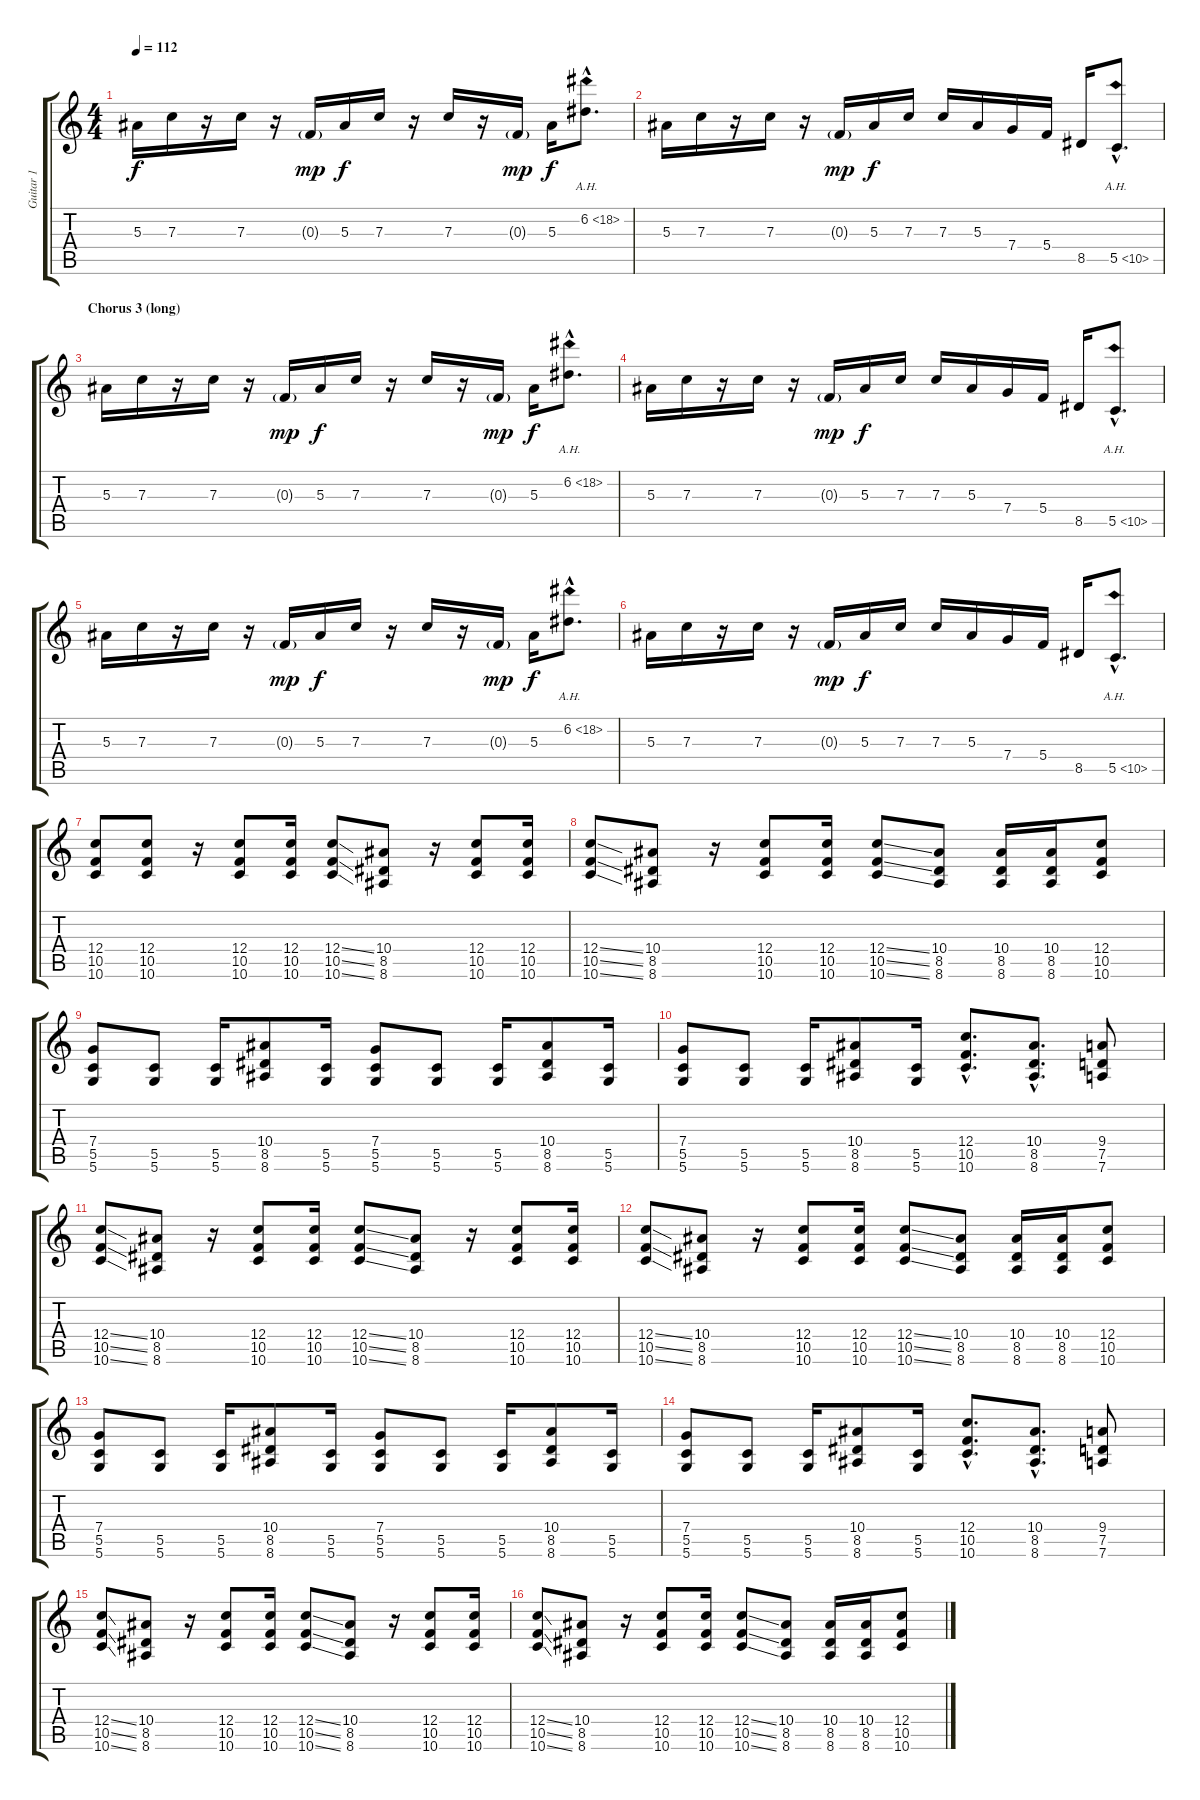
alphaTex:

\track ("Guitar 1" "Guitar 1") {instrument distortionguitar}
\staff {score tabs}
\tuning (D4 A3 F3 C3 G2 D2) {hide}
\ts (4 4)
\tempo 112
\clef g2
\ks c
5.3.16{dy f} 7.3.16 r.16 7.3.16 r.16 0.3{g}.16{dy mp} 5.3.16{dy f} 7.3.16 r.16 7.3.16 r.16 0.3{g}.16{dy mp} 5.3.16{dy f} 6.2{ah 12 hac}.8{d} |
5.3.16 7.3.16 r.16 7.3.16 r.16 0.3{g}.16{dy mp} 5.3.16{dy f} 7.3.16 7.3.16 5.3.16 7.4.16 5.4.16 8.5.16 5.5{ah 5 hac}.8{d} |
\section ("" "Chorus 3 (long)")
5.3.16 7.3.16 r.16 7.3.16 r.16 0.3{g}.16{dy mp} 5.3.16{dy f} 7.3.16 r.16 7.3.16 r.16 0.3{g}.16{dy mp} 5.3.16{dy f} 6.2{ah 12 hac}.8{d} |
5.3.16 7.3.16 r.16 7.3.16 r.16 0.3{g}.16{dy mp} 5.3.16{dy f} 7.3.16 7.3.16 5.3.16 7.4.16 5.4.16 8.5.16 5.5{ah 5 hac}.8{d} |
5.3.16 7.3.16 r.16 7.3.16 r.16 0.3{g}.16{dy mp} 5.3.16{dy f} 7.3.16 r.16 7.3.16 r.16 0.3{g}.16{dy mp} 5.3.16{dy f} 6.2{ah 12 hac}.8{d} |
5.3.16 7.3.16 r.16 7.3.16 r.16 0.3{g}.16{dy mp} 5.3.16{dy f} 7.3.16 7.3.16 5.3.16 7.4.16 5.4.16 8.5.16 5.5{ah 5 hac}.8{d} |
(12.4 10.5 10.6).8 (12.4 10.5 10.6).8 r.16 (12.4 10.5 10.6).8 (12.4 10.5 10.6).16 (12.4{ss} 10.5{ss} 10.6{ss}).8 (10.4 8.5 8.6).8 r.16 (12.4 10.5 10.6).8 (12.4 10.5 10.6).16 |
(12.4{ss} 10.5{ss} 10.6{ss}).8 (10.4 8.5 8.6).8 r.16 (12.4 10.5 10.6).8 (12.4 10.5 10.6).16 (12.4{ss} 10.5{ss} 10.6{ss}).8 (10.4 8.5 8.6).8 (10.4 8.5 8.6).16 (10.4 8.5 8.6).16 (12.4 10.5 10.6).8 |
(7.4 5.5 5.6).8 (5.5 5.6).8 (5.5 5.6).16 (10.4 8.5 8.6).8 (5.5 5.6).16 (7.4 5.5 5.6).8 (5.5 5.6).8 (5.5 5.6).16 (10.4 8.5 8.6).8 (5.5 5.6).16 |
(7.4 5.5 5.6).8 (5.5 5.6).8 (5.5 5.6).16 (10.4 8.5 8.6).8 (5.5 5.6).16 (12.4{hac} 10.5{hac} 10.6{hac}).8{d} (10.4{hac} 8.5{hac} 8.6{hac}).8{d} (9.4 7.5 7.6).8 |
(12.4{ss} 10.5{ss} 10.6{ss}).8 (10.4 8.5 8.6).8 r.16 (12.4 10.5 10.6).8 (12.4 10.5 10.6).16 (12.4{ss} 10.5{ss} 10.6{ss}).8 (10.4 8.5 8.6).8 r.16 (12.4 10.5 10.6).8 (12.4 10.5 10.6).16 |
(12.4{ss} 10.5{ss} 10.6{ss}).8 (10.4 8.5 8.6).8 r.16 (12.4 10.5 10.6).8 (12.4 10.5 10.6).16 (12.4{ss} 10.5{ss} 10.6{ss}).8 (10.4 8.5 8.6).8 (10.4 8.5 8.6).16 (10.4 8.5 8.6).16 (12.4 10.5 10.6).8 |
(7.4 5.5 5.6).8 (5.5 5.6).8 (5.5 5.6).16 (10.4 8.5 8.6).8 (5.5 5.6).16 (7.4 5.5 5.6).8 (5.5 5.6).8 (5.5 5.6).16 (10.4 8.5 8.6).8 (5.5 5.6).16 |
(7.4 5.5 5.6).8 (5.5 5.6).8 (5.5 5.6).16 (10.4 8.5 8.6).8 (5.5 5.6).16 (12.4{hac} 10.5{hac} 10.6{hac}).8{d} (10.4{hac} 8.5{hac} 8.6{hac}).8{d} (9.4 7.5 7.6).8 |
(12.4{ss} 10.5{ss} 10.6{ss}).8 (10.4 8.5 8.6).8 r.16 (12.4 10.5 10.6).8 (12.4 10.5 10.6).16 (12.4{ss} 10.5{ss} 10.6{ss}).8 (10.4 8.5 8.6).8 r.16 (12.4 10.5 10.6).8 (12.4 10.5 10.6).16 |
(12.4{ss} 10.5{ss} 10.6{ss}).8 (10.4 8.5 8.6).8 r.16 (12.4 10.5 10.6).8 (12.4 10.5 10.6).16 (12.4{ss} 10.5{ss} 10.6{ss}).8 (10.4 8.5 8.6).8 (10.4 8.5 8.6).16 (10.4 8.5 8.6).16 (12.4 10.5 10.6).8
